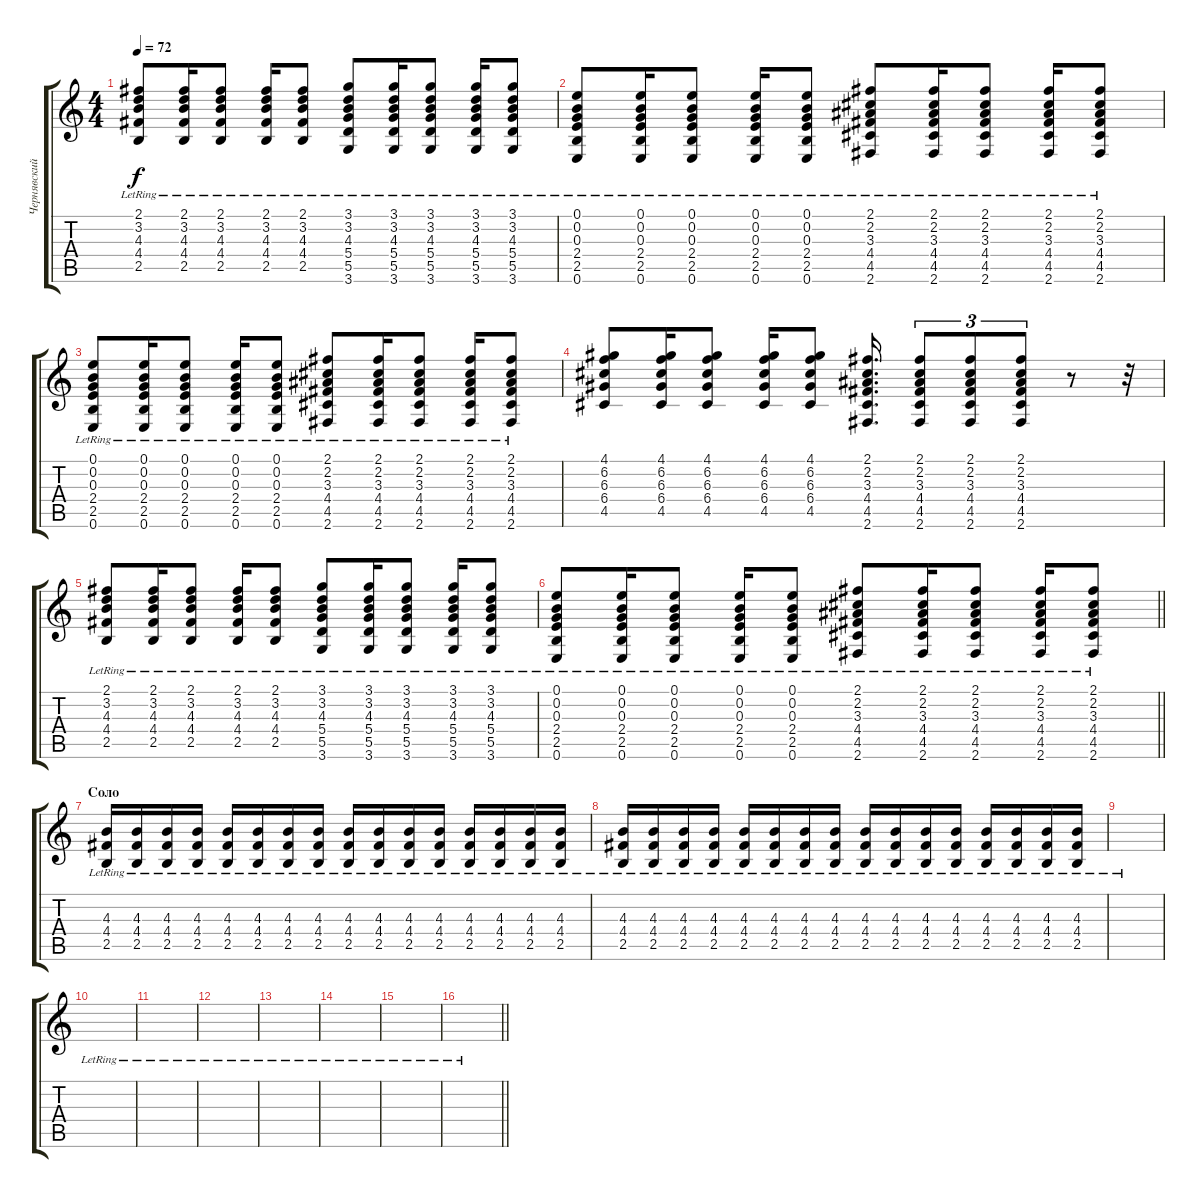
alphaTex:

\track ("Чернявский 2" "Чернявский") {instrument acousticguitarsteel}
\staff {score tabs}
\tuning (E4 B3 G3 D3 A2 E2) {hide}
\ts (4 4)
\tempo 72
\clef g2
\ks c
(2.1{lr} 3.2{lr} 4.3{lr} 4.4{lr} 2.5{lr}).8{dy f} (2.1{lr} 3.2{lr} 4.3{lr} 4.4{lr} 2.5{lr}).16 (2.1{lr} 3.2{lr} 4.3{lr} 4.4{lr} 2.5{lr}).8 (2.1{lr} 3.2{lr} 4.3{lr} 4.4{lr} 2.5{lr}).16 (2.1{lr} 3.2{lr} 4.3{lr} 4.4{lr} 2.5{lr}).8 (3.1{lr} 3.2{lr} 4.3{lr} 5.4{lr} 5.5{lr} 3.6{lr}).8 (3.1{lr} 3.2{lr} 4.3{lr} 5.4{lr} 5.5{lr} 3.6{lr}).16 (3.1{lr} 3.2{lr} 4.3{lr} 5.4{lr} 5.5{lr} 3.6{lr}).8 (3.1{lr} 3.2{lr} 4.3{lr} 5.4{lr} 5.5{lr} 3.6{lr}).16 (3.1{lr} 3.2{lr} 4.3{lr} 5.4{lr} 5.5{lr} 3.6{lr}).8 |
(0.1{lr} 0.2{lr} 0.3{lr} 2.4{lr} 2.5{lr} 0.6).8 (0.1{lr} 0.2{lr} 0.3{lr} 2.4{lr} 2.5{lr} 0.6).16 (0.1{lr} 0.2{lr} 0.3{lr} 2.4{lr} 2.5{lr} 0.6).8 (0.1{lr} 0.2{lr} 0.3{lr} 2.4{lr} 2.5{lr} 0.6).16 (0.1{lr} 0.2{lr} 0.3{lr} 2.4{lr} 2.5{lr} 0.6).8 (2.1{lr} 2.2{lr} 3.3{lr} 4.4{lr} 4.5{lr} 2.6{lr}).8 (2.1{lr} 2.2{lr} 3.3{lr} 4.4{lr} 4.5{lr} 2.6{lr}).16 (2.1{lr} 2.2{lr} 3.3{lr} 4.4{lr} 4.5{lr} 2.6{lr}).8 (2.1{lr} 2.2{lr} 3.3{lr} 4.4{lr} 4.5{lr} 2.6{lr}).16 (2.1{lr} 2.2{lr} 3.3{lr} 4.4{lr} 4.5{lr} 2.6{lr}).8 |
(0.1{lr} 0.2{lr} 0.3{lr} 2.4{lr} 2.5{lr} 0.6).8 (0.1{lr} 0.2{lr} 0.3{lr} 2.4{lr} 2.5{lr} 0.6).16 (0.1{lr} 0.2{lr} 0.3{lr} 2.4{lr} 2.5{lr} 0.6).8 (0.1{lr} 0.2{lr} 0.3{lr} 2.4{lr} 2.5{lr} 0.6).16 (0.1{lr} 0.2{lr} 0.3{lr} 2.4{lr} 2.5{lr} 0.6).8 (2.1{lr} 2.2{lr} 3.3{lr} 4.4{lr} 4.5{lr} 2.6{lr}).8 (2.1{lr} 2.2{lr} 3.3{lr} 4.4{lr} 4.5{lr} 2.6{lr}).16 (2.1{lr} 2.2{lr} 3.3{lr} 4.4{lr} 4.5{lr} 2.6{lr}).8 (2.1{lr} 2.2{lr} 3.3{lr} 4.4{lr} 4.5{lr} 2.6{lr}).16 (2.1{lr} 2.2{lr} 3.3{lr} 4.4{lr} 4.5{lr} 2.6{lr}).8 |
(4.1 6.2 6.3 6.4 4.5).8 (4.1 6.2 6.3 6.4 4.5).16 (4.1 6.2 6.3 6.4 4.5).8 (4.1 6.2 6.3 6.4 4.5).16 (4.1 6.2 6.3 6.4 4.5).8 (2.1 2.2 3.3 4.4 4.5 2.6).16{d} (2.1 2.2 3.3 4.4 4.5 2.6).8{tu (3 2)} (2.1 2.2 3.3 4.4 4.5 2.6).8{tu (3 2)} (2.1 2.2 3.3 4.4 4.5 2.6).8{tu (3 2)} r.8 r.32 |
(2.1{lr} 3.2{lr} 4.3{lr} 4.4{lr} 2.5{lr}).8 (2.1{lr} 3.2{lr} 4.3{lr} 4.4{lr} 2.5{lr}).16 (2.1{lr} 3.2{lr} 4.3{lr} 4.4{lr} 2.5{lr}).8 (2.1{lr} 3.2{lr} 4.3{lr} 4.4{lr} 2.5{lr}).16 (2.1{lr} 3.2{lr} 4.3{lr} 4.4{lr} 2.5{lr}).8 (3.1{lr} 3.2{lr} 4.3{lr} 5.4{lr} 5.5{lr} 3.6{lr}).8 (3.1{lr} 3.2{lr} 4.3{lr} 5.4{lr} 5.5{lr} 3.6{lr}).16 (3.1{lr} 3.2{lr} 4.3{lr} 5.4{lr} 5.5{lr} 3.6{lr}).8 (3.1{lr} 3.2{lr} 4.3{lr} 5.4{lr} 5.5{lr} 3.6{lr}).16 (3.1{lr} 3.2{lr} 4.3{lr} 5.4{lr} 5.5{lr} 3.6{lr}).8 |
\barLineRight lightlight
(0.1{lr} 0.2{lr} 0.3{lr} 2.4{lr} 2.5{lr} 0.6).8 (0.1{lr} 0.2{lr} 0.3{lr} 2.4{lr} 2.5{lr} 0.6).16 (0.1{lr} 0.2{lr} 0.3{lr} 2.4{lr} 2.5{lr} 0.6).8 (0.1{lr} 0.2{lr} 0.3{lr} 2.4{lr} 2.5{lr} 0.6).16 (0.1{lr} 0.2{lr} 0.3{lr} 2.4{lr} 2.5{lr} 0.6).8 (2.1{lr} 2.2{lr} 3.3{lr} 4.4{lr} 4.5{lr} 2.6{lr}).8 (2.1{lr} 2.2{lr} 3.3{lr} 4.4{lr} 4.5{lr} 2.6{lr}).16 (2.1{lr} 2.2{lr} 3.3{lr} 4.4{lr} 4.5{lr} 2.6{lr}).8 (2.1{lr} 2.2{lr} 3.3{lr} 4.4{lr} 4.5{lr} 2.6{lr}).16 (2.1{lr} 2.2{lr} 3.3{lr} 4.4{lr} 4.5{lr} 2.6{lr}).8 |
\section ("" "Соло")
(4.3{lr} 4.4{lr} 2.5{lr}).16 (4.3 4.4{lr} 2.5{lr}).16 (4.3{lr} 4.4{lr} 2.5{lr}).16 (4.3 4.4{lr} 2.5{lr}).16 (4.3 4.4{lr} 2.5{lr}).16 (4.3 4.4{lr} 2.5{lr}).16 (4.3{lr} 4.4{lr} 2.5{lr}).16 (4.3 4.4{lr} 2.5{lr}).16 (4.3 4.4{lr} 2.5{lr}).16 (4.3 4.4{lr} 2.5{lr}).16 (4.3{lr} 4.4{lr} 2.5{lr}).16 (4.3 4.4{lr} 2.5{lr}).16 (4.3 4.4{lr} 2.5{lr}).16 (4.3 4.4{lr} 2.5{lr}).16 (4.3{lr} 4.4{lr} 2.5{lr}).16 (4.3 4.4{lr} 2.5{lr}).16 |
(4.3{lr} 4.4{lr} 2.5{lr}).16 (4.3 4.4{lr} 2.5{lr}).16 (4.3{lr} 4.4{lr} 2.5{lr}).16 (4.3 4.4{lr} 2.5{lr}).16 (4.3 4.4{lr} 2.5{lr}).16 (4.3 4.4{lr} 2.5{lr}).16 (4.3{lr} 4.4{lr} 2.5{lr}).16 (4.3 4.4{lr} 2.5{lr}).16 (4.3 4.4{lr} 2.5{lr}).16 (4.3 4.4{lr} 2.5{lr}).16 (4.3{lr} 4.4{lr} 2.5{lr}).16 (4.3 4.4{lr} 2.5{lr}).16 (4.3 4.4{lr} 2.5{lr}).16 (4.3 4.4{lr} 2.5{lr}).16 (4.3{lr} 4.4{lr} 2.5{lr}).16 (4.3 4.4{lr} 2.5{lr}).16 |
|
|
|
|
|
|
|
\barLineRight lightlight
